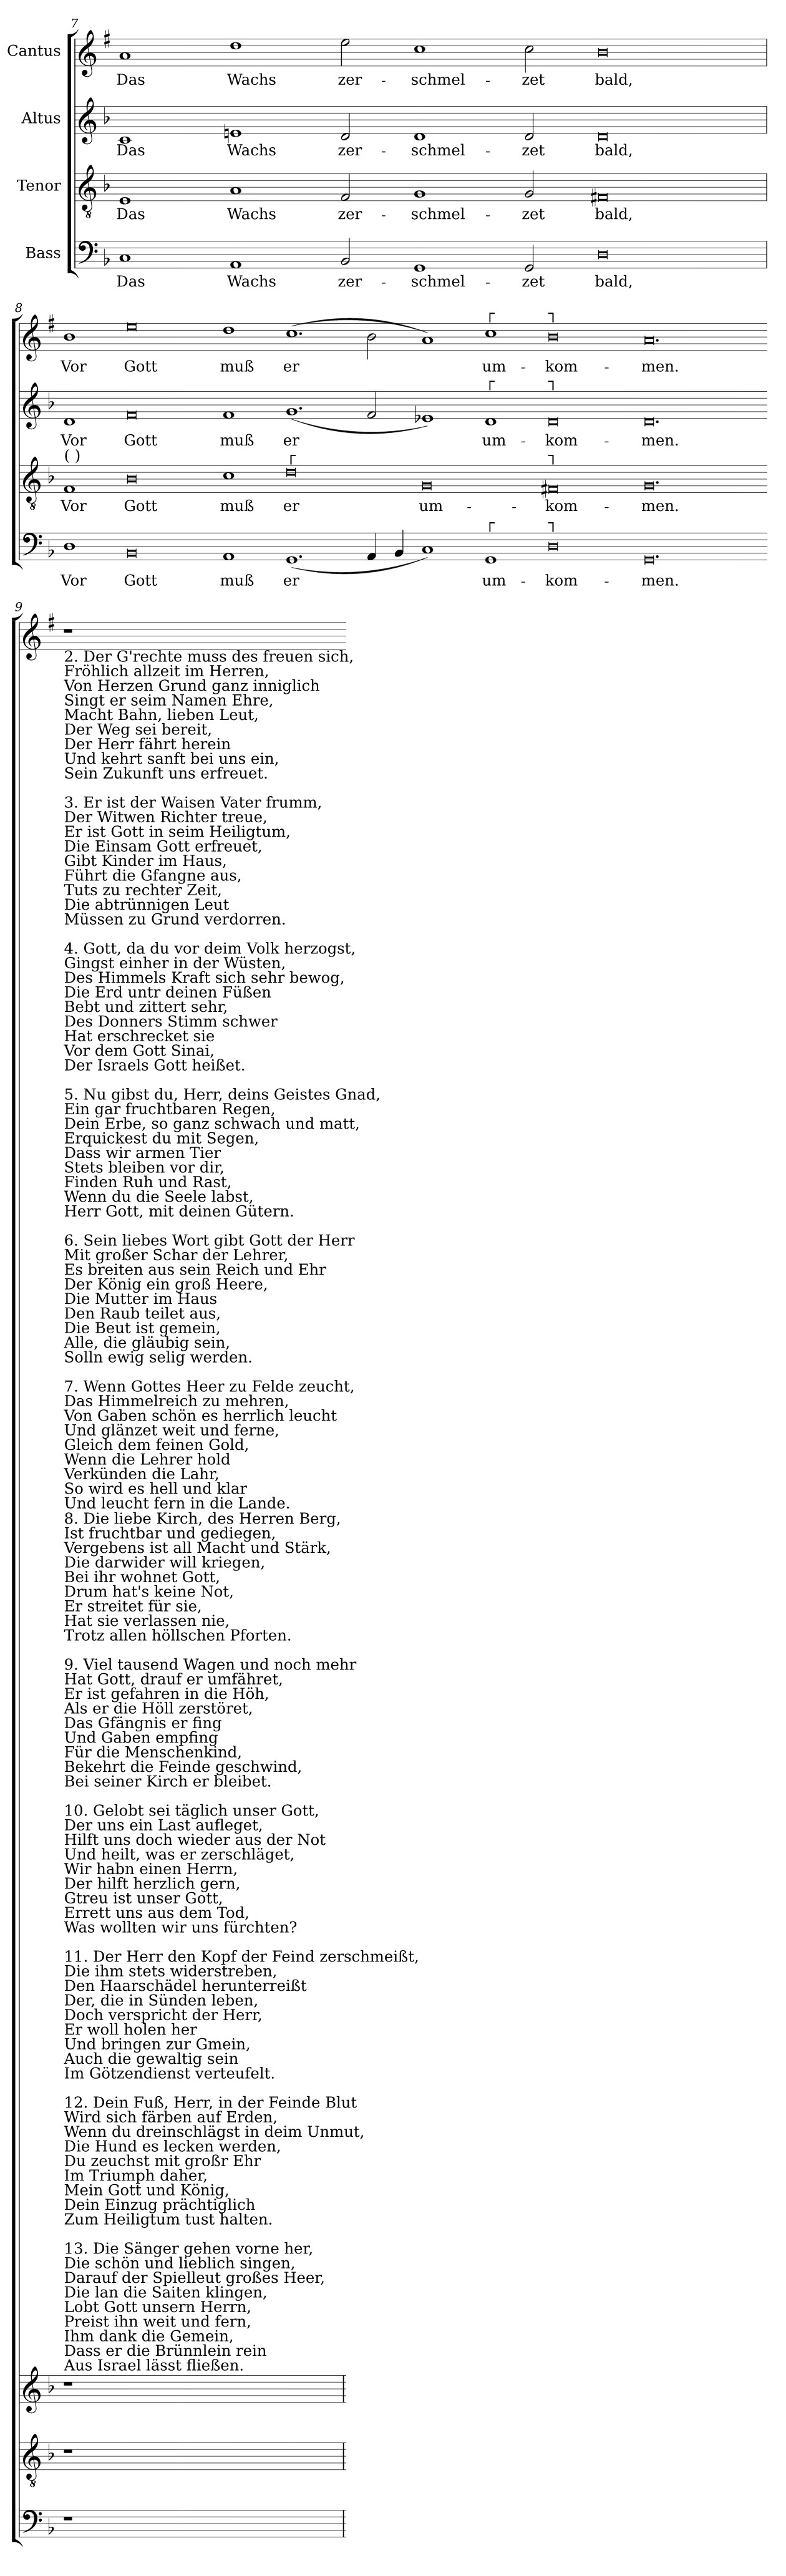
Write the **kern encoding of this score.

**kern	**text	**kern	**text	**kern	**text	**kern	**text
*part4	*part4	*part3	*part3	*part2	*part2	*part1	*part1
*staff4	*staff4	*staff3	*staff3	*staff2	*staff2	*staff1	*staff1
*I"Bass	*	*I"Tenor	*	*I"Altus	*	*I"Cantus	*
*clefF4	*	*clefGv2	*	*clefG2	*	*clefG2	*
*	*	*	*	*	*	*ITrd1c2	*
*k[b-]	*	*k[b-]	*	*k[b-]	*	*k[b-]	*
*F:	*	*F:	*	*F:	*	*F:	*
=7	=7	=7	=7	=7	=7	=7	=7
!	!LO:LY:b	!	!LO:LY:b	!	!LO:LY:b	!	!LO:LY:b
1C	Das	1E	Das	1c	Das	1g	Das
!	!LO:LY:b	!	!LO:LY:b	!	!LO:LY:b	!	!LO:LY:b
1AA	Wachs	1A	Wachs	1en	Wachs	1cc	Wachs
!	!LO:LY:b	!	!LO:LY:b	!	!LO:LY:b	!	!LO:LY:b
2BB-	zer-	2F	zer-	2d	zer-	2dd	zer-
!	!LO:LY:b	!	!LO:LY:b	!	!LO:LY:b	!	!LO:LY:b
1GG	-schmel-	1G	-schmel-	1d	-schmel-	1b-	-schmel-
!	!LO:LY:b	!	!LO:LY:b	!	!LO:LY:b	!	!LO:LY:b
2GG	-zet	2G	-zet	2d	-zet	2b-	-zet
!	!LO:LY:b	!	!LO:LY:b	!	!LO:LY:b	!	!LO:LY:b
0D	bald,	0F#X	bald,	0d	bald,	0a	bald,
=8	=8	=8	=8	=8	=8	=8	=8
!	!	!LO:TX:a:t=(  )	!	!	!	!	!
!	!LO:LY:b	!	!LO:LY:b	!	!LO:LY:b	!	!LO:LY:b
1D	Vor	1F	Vor	1d	Vor	1a	Vor
!	!LO:LY:b	!	!LO:LY:b	!	!LO:LY:b	!	!LO:LY:b
0BB-	Gott	0B-	Gott	0f	Gott	0dd	Gott
!	!LO:LY:b	!	!LO:LY:b	!	!LO:LY:b	!	!LO:LY:b
1AA	muß	1c	muß	1f	muß	1cc	muß
!	!	!LO:TX:a:t=┌	!	!	!	!	!
!	!LO:LY:b	!	!LO:LY:b	!	!LO:LY:b	!	!LO:LY:b
(<1.GG	er	0d	er	(<1.g	er	(<1.b-	er
4AA	.	.	.	2f	.	2a	.
4BB-	.	.	.	.	.	.	.
!	!	!	!LO:LY:b	!	!	!	!
1C)	.	0G	um-	1e-X)	.	1g)	.
!	!	!	!	!	!	!LO:TX:a:t=┌	!
!	!	!	!	!LO:TX:a:t=┌	!	!	!
!LO:TX:a:t=┌	!	!	!	!	!	!	!
!	!LO:LY:b	!	!	!	!LO:LY:b	!	!LO:LY:b
1GG	um-	.	.	1d	um-	1b-	um-
!	!	!	!	!	!	!LO:TX:a:t=┐	!
!	!	!	!	!LO:TX:a:t=┐	!	!	!
!	!	!LO:TX:a:t=┐	!	!	!	!	!
!LO:TX:a:t=┐	!	!	!	!	!	!	!
!	!LO:LY:b	!	!LO:LY:b	!	!LO:LY:b	!	!LO:LY:b
0D	-kom-	0F#X	-kom-	0d	-kom-	0a	-kom-
!	!LO:LY:b	!	!LO:LY:b	!	!LO:LY:b	!	!LO:LY:b
0.GG	-men.	0.G	-men.	0.d	-men.	0.g	-men.
!!LO:LB:g=z
=9-	=9-	=9-	=9-	=9-	=9-	=9-	=9-
!	!	!	!	!	!	!LO:TX:b:t=2. Der G'rechte muss des freuen sich,\nFröhlich allzeit im Herren,\nVon Herzen Grund ganz inniglich\nSingt er seim Namen Ehre,\nMacht Bahn, lieben Leut,\nDer Weg sei bereit,\nDer Herr fährt herein\nUnd kehrt sanft bei uns ein,\nSein Zukunft uns erfreuet.\n\n3. Er ist der Waisen Vater frumm,\nDer Witwen Richter treue,\nEr ist Gott in seim Heiligtum,\nDie Einsam Gott erfreuet,\nGibt Kinder im Haus,\nFührt die Gfangne aus,\nTuts zu rechter Zeit,\nDie abtrünnigen Leut\nMüssen zu Grund verdorren.\n\n4. Gott, da du vor deim Volk herzogst,\nGingst einher in der Wüsten,\nDes Himmels Kraft sich sehr bewog,\nDie Erd untr deinen Füßen\nBebt und zittert sehr,\nDes Donners Stimm schwer\nHat erschrecket sie\nVor dem Gott Sinai,\nDer Israels Gott heißet.\n\n5. Nu gibst du, Herr, deins Geistes Gnad,\nEin gar fruchtbaren Regen,\nDein Erbe, so ganz schwach und matt,\nErquickest du mit Segen,\nDass wir armen Tier\nStets bleiben vor dir,\nFinden Ruh und Rast,\nWenn du die Seele labst,\nHerr Gott, mit deinen Gütern.\n\n6. Sein liebes Wort gibt Gott der Herr\nMit großer Schar der Lehrer,\nEs breiten aus sein Reich und Ehr\nDer König ein groß Heere,\nDie Mutter im Haus\nDen Raub teilet aus,\nDie Beut ist gemein,\nAlle, die gläubig sein,\nSolln ewig selig werden.\n\n7. Wenn Gottes Heer zu Felde zeucht,\nDas Himmelreich zu mehren,\nVon Gaben schön es herrlich leucht\nUnd glänzet weit und ferne,\nGleich dem feinen Gold,\nWenn die Lehrer hold\nVerkünden die Lahr,\nSo wird es hell und klar\nUnd leucht fern in die Lande.	!
!	!	!	!	!	!	!LO:TX:b:t=8. Die liebe Kirch, des Herren Berg,\nIst fruchtbar und gediegen,\nVergebens ist all Macht und Stärk,\nDie darwider will kriegen,\nBei ihr wohnet Gott,\nDrum hat's keine Not,\nEr streitet für sie,\nHat sie verlassen nie,\nTrotz allen höllschen Pforten.\n\n9. Viel tausend Wagen und noch mehr\nHat Gott, drauf er umfähret,\nEr ist gefahren in die Höh,\nAls er die Höll zerstöret,\nDas Gfängnis er fing\nUnd Gaben empfing\nFür die Menschenkind,\nBekehrt die Feinde geschwind,\nBei seiner Kirch er bleibet.\n\n10. Gelobt sei täglich unser Gott,\nDer uns ein Last aufleget,\nHilft uns doch wieder aus der Not\nUnd heilt, was er zerschläget,\nWir habn einen Herrn,\nDer hilft herzlich gern,\nGtreu ist unser Gott,\nErrett uns aus dem Tod,\nWas wollten wir uns fürchten?\n\n11. Der Herr den Kopf der Feind zerschmeißt,\nDie ihm stets widerstreben,\nDen Haarschädel herunterreißt\nDer, die in Sünden leben,\nDoch verspricht der Herr,\nEr woll holen her\nUnd bringen zur Gmein,\nAuch die gewaltig sein\nIm Götzendienst verteufelt.\n\n12. Dein Fuß, Herr, in der Feinde Blut\nWird sich färben auf Erden,\nWenn du dreinschlägst in deim Unmut,\nDie Hund es lecken werden,\nDu zeuchst mit großr Ehr\nIm Triumph daher,\nMein Gott und König,\nDein Einzug prächtiglich\nZum Heiligtum tust halten.\n\n13. Die Sänger gehen vorne her,\nDie schön und lieblich singen,\nDarauf der Spielleut großes Heer,\nDie lan die Saiten klingen,\nLobt Gott unsern Herrn,\nPreist ihn weit und fern,\nIhm dank die Gemein,\nDass er die Brünnlein rein\nAus Israel lässt fließen.	!
1r	.	1r	.	1r	.	1r	.
=	=-	=	=-	=	=-	=-	=-
*-	*-	*-	*-	*-	*-	*-	*-
